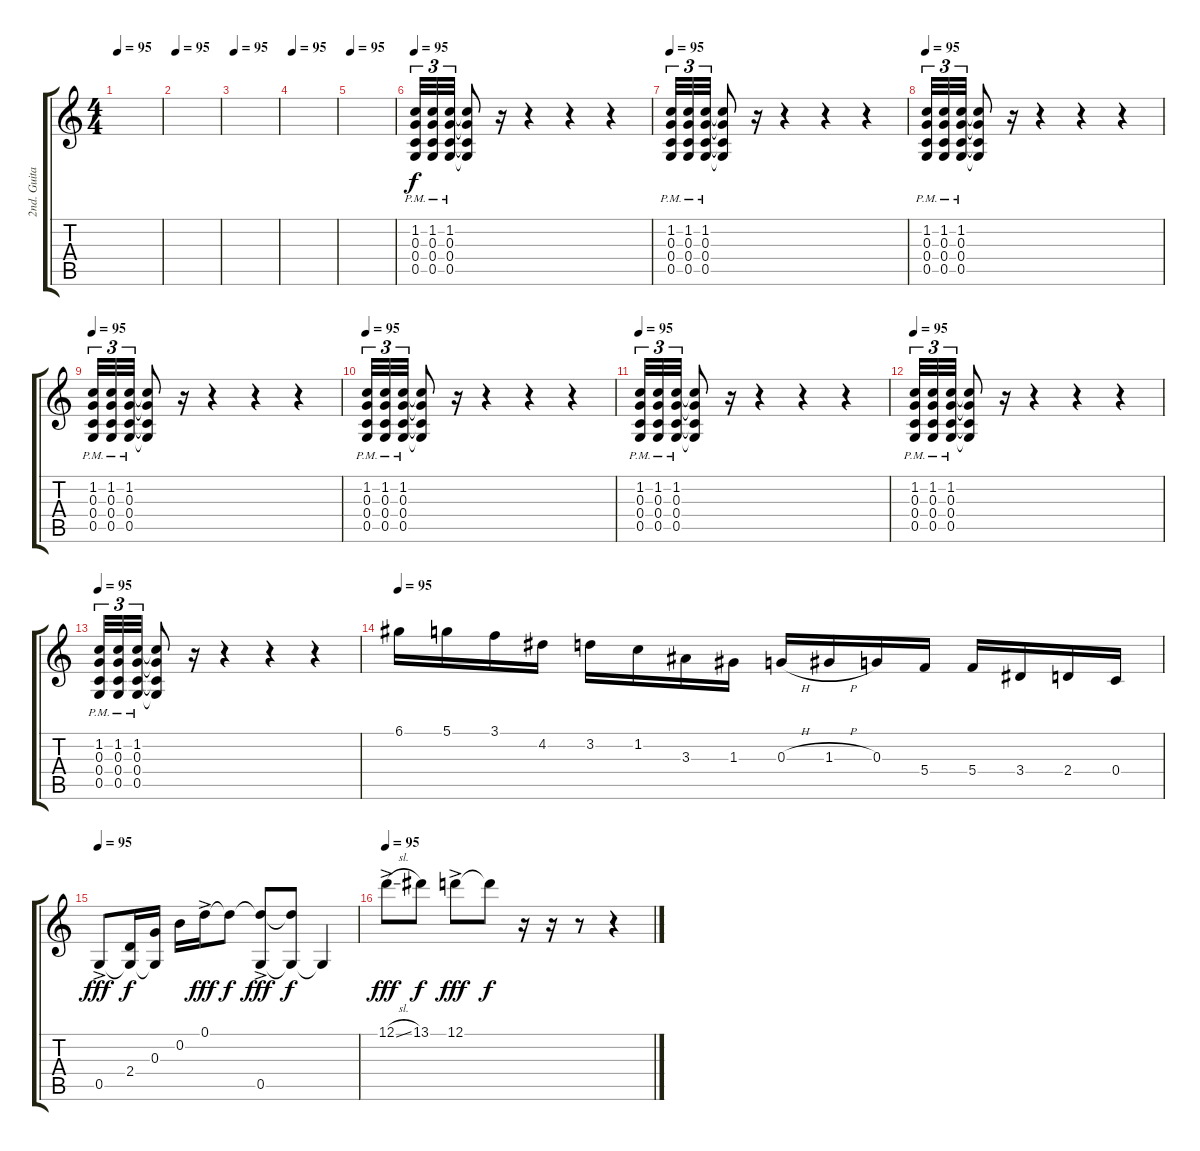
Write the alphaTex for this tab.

\track ("2nd. Guitar" "2nd. Guita") {instrument acousticguitarsteel}
\staff {score tabs}
\tuning (D4 B3 G3 C3 G2 D2) {hide}
\ts (4 4)
\tempo 95
\clef g2
\ks c
|
\tempo 95
|
\tempo 95
|
\tempo 95
|
\tempo 95
|
\tempo 95
(1.2{pm} 0.3{pm} 0.4{pm} 0.5{pm}).32{tu (3 2)} (1.2{pm} 0.3{pm} 0.4{pm} 0.5{pm}).32{tu (3 2)} (1.2{pm} 0.3 0.4{pm} 0.5{pm}).32{tu (3 2)} (1.2{t} 0.3{t} 0.4{t} 0.5{t}).8 r.16 r.4 r.4 r.4 |
\tempo 95
(1.2{pm} 0.3{pm} 0.4{pm} 0.5{pm}).32{tu (3 2)} (1.2{pm} 0.3{pm} 0.4{pm} 0.5{pm}).32{tu (3 2)} (1.2{pm} 0.3 0.4{pm} 0.5{pm}).32{tu (3 2)} (1.2{t} 0.3{t} 0.4{t} 0.5{t}).8 r.16 r.4 r.4 r.4 |
\tempo 95
(1.2{pm} 0.3{pm} 0.4{pm} 0.5{pm}).32{tu (3 2)} (1.2{pm} 0.3{pm} 0.4{pm} 0.5{pm}).32{tu (3 2)} (1.2{pm} 0.3 0.4{pm} 0.5{pm}).32{tu (3 2)} (1.2{t} 0.3{t} 0.4{t} 0.5{t}).8 r.16 r.4 r.4 r.4 |
\tempo 95
(1.2{pm} 0.3{pm} 0.4{pm} 0.5{pm}).32{tu (3 2)} (1.2{pm} 0.3{pm} 0.4{pm} 0.5{pm}).32{tu (3 2)} (1.2{pm} 0.3 0.4{pm} 0.5{pm}).32{tu (3 2)} (1.2{t} 0.3{t} 0.4{t} 0.5{t}).8 r.16 r.4 r.4 r.4 |
\tempo 95
(1.2{pm} 0.3{pm} 0.4{pm} 0.5{pm}).32{tu (3 2)} (1.2{pm} 0.3{pm} 0.4{pm} 0.5{pm}).32{tu (3 2)} (1.2{pm} 0.3 0.4{pm} 0.5{pm}).32{tu (3 2)} (1.2{t} 0.3{t} 0.4{t} 0.5{t}).8 r.16 r.4 r.4 r.4 |
\tempo 95
(1.2{pm} 0.3{pm} 0.4{pm} 0.5{pm}).32{tu (3 2)} (1.2{pm} 0.3{pm} 0.4{pm} 0.5{pm}).32{tu (3 2)} (1.2{pm} 0.3 0.4{pm} 0.5{pm}).32{tu (3 2)} (1.2{t} 0.3{t} 0.4{t} 0.5{t}).8 r.16 r.4 r.4 r.4 |
\tempo 95
(1.2{pm} 0.3{pm} 0.4{pm} 0.5{pm}).32{tu (3 2)} (1.2{pm} 0.3{pm} 0.4{pm} 0.5{pm}).32{tu (3 2)} (1.2{pm} 0.3 0.4{pm} 0.5{pm}).32{tu (3 2)} (1.2{t} 0.3{t} 0.4{t} 0.5{t}).8 r.16 r.4 r.4 r.4 |
\tempo 95
(1.2{pm} 0.3{pm} 0.4{pm} 0.5{pm}).32{tu (3 2)} (1.2{pm} 0.3{pm} 0.4{pm} 0.5{pm}).32{tu (3 2)} (1.2{pm} 0.3 0.4{pm} 0.5{pm}).32{tu (3 2)} (1.2{t} 0.3{t} 0.4{t} 0.5{t}).8 r.16 r.4 r.4 r.4 |
\tempo 95
6.1.16 5.1.16 3.1.16 4.2.16 3.2.16 1.2.16 3.3.16 1.3.16 0.3{h}.16 1.3{h}.16 0.3.16 5.4.16 5.4.16 3.4.16 2.4.16 0.4.16 |
\tempo 95
0.5{ac}.8{dy fff} (2.4 0.5{t}).16{dy f} (0.3 0.5{t}).16 0.2.16 0.1{ac}.16{dy fff} 0.1{t}.8{dy f} (0.1{t} 0.5{ac}).8{dy fff} (0.1{t} 0.5{t}).8{dy f} 0.5{t}.4 |
\tempo 95
12.1{sl ac}.8{dy fff} 13.1.8{dy f} 12.1{ac}.8{dy fff} 12.1{t}.8{dy f} r.16 r.16 r.8 r.4
